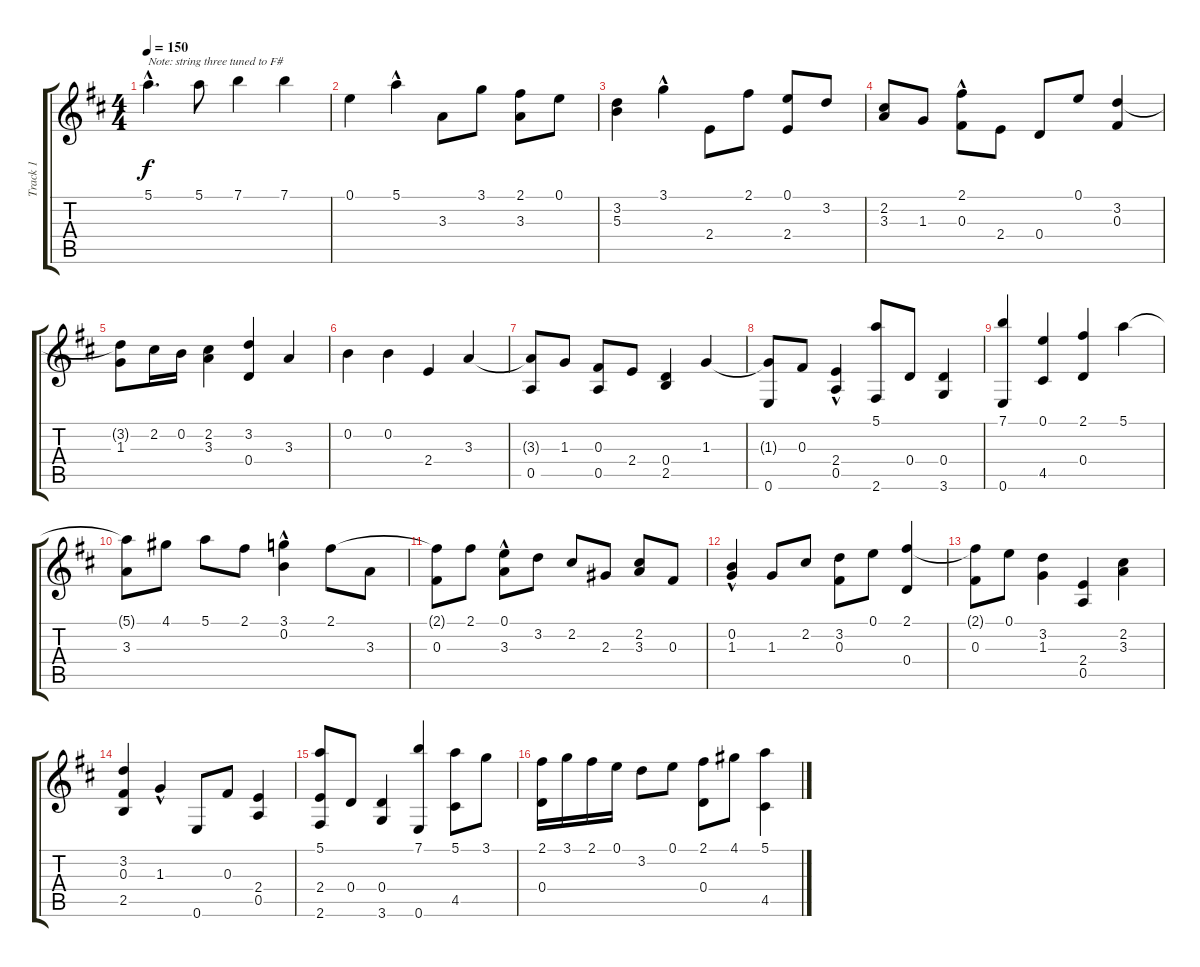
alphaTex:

\track ("Track 1" "Track 1") {instrument acousticguitarsteel}
\staff {score tabs}
\tuning (E4 B3 Gb3 D3 A2 E2) {hide}
\ts (4 4)
\tempo 150
\clef g2
\ks d
5.1{hac}.4{d txt "Note: string three tuned to F#" dy f instrument acousticguitarsteel} 5.1.8 7.1.4 7.1.4 |
0.1.4 5.1{hac}.4 3.3.8 3.1.8 (2.1 3.3).8 0.1.8 |
(3.2 5.3).4 3.1{hac}.4 2.4.8 2.1.8 (0.1 2.4).8 3.2.8 |
(2.2 3.3).8 1.3.8 (2.1{hac} 0.3).8 2.4.8 0.4.8 0.1.8 (3.2 0.3).4 |
(3.2{t} 1.3).8 2.2.16 0.2.16 (2.2 3.3).4 (3.2 0.4).4 3.3.4 |
0.2.4 0.2.4 2.4.4 3.3.4 |
(3.3{t} 0.5).8 1.3.8 (0.3 0.5).8 2.4.8 (0.4 2.5).4 1.3.4 |
(1.3{t} 0.6).8 0.3.8 (2.4{hac} 0.5).4 (5.1 2.6).8 0.4.8 (0.4 3.6).4 |
(7.1 0.6).4 (0.1 4.5).4 (2.1 0.4).4 5.1.4 |
(5.1{t} 3.3).8 4.1.8 5.1.8 2.1.8 (3.1 0.2{hac}).4 2.1.8 3.3.8 |
(2.1{t} 0.3).8 2.1.8 (0.1 3.3{hac}).8 3.2.8 2.2.8 2.3.8 (2.2 3.3).8 0.3.8 |
(0.2{hac} 1.3).4 1.3.8 2.2.8 (3.2 0.3).8 0.1.8 (2.1 0.4).4 |
(2.1{t} 0.3).8 0.1.8 (3.2 1.3).4 (2.4 0.5).4 (2.2 3.3).4 |
(3.2 0.3 2.5).4 1.3{hac}.4 0.6.8 0.3.8 (2.4 0.5).4 |
(5.1 2.4 2.6).8 0.4.8 (0.4 3.6).4 (7.1 0.6).4 (5.1 4.5).8 3.1.8 |
(2.1 0.4).16 3.1.16 2.1.16 0.1.16 3.2.8 0.1.8 (2.1 0.4).8 4.1.8 (5.1 4.5).4
